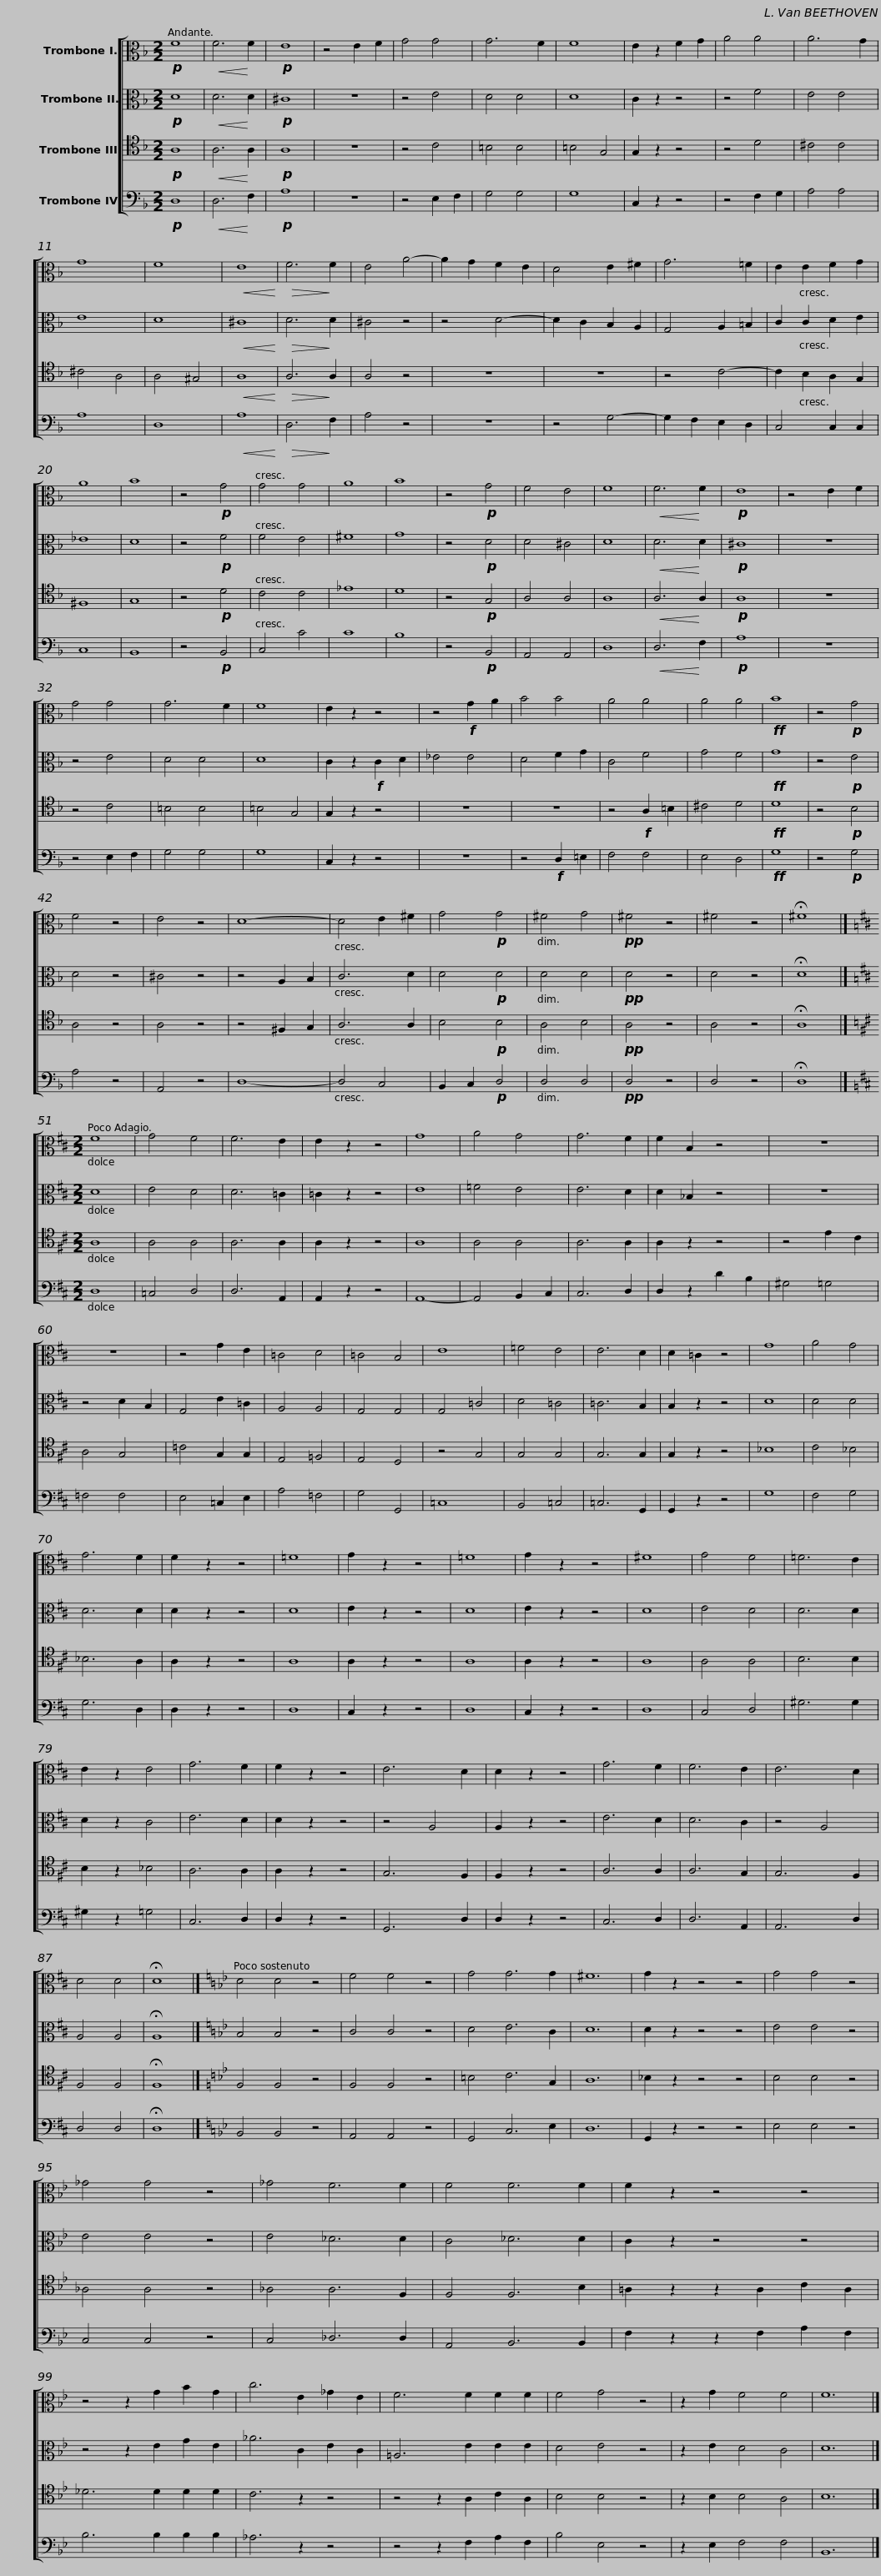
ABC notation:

X:1
%%score [ 1 2 3 4 ]
L:1/8
M:2/2
I:linebreak $
K:F
V:1 alto
V:2 alto
V:3 tenor
V:4 bass
V:1
!p! F8 |!<(! F6!<)! F2 |!p! E8 | z4 E2 F2 | G4 G4 | %5
 G6 F2 | F8 | E2 z2 F2 G2 | A4 A4 | A6 G2 | %10
 G8 |$ F8 |!<(! E8!<)! |!>(! F6!>)! F2 | E4 A4- | %15
 A2 G2 F2 E2 | D4 E2 ^F2 | G6 =F2 | E2 E2 F2 G2 | A8 | %20
 B8 | z4!p! G4 | G4 G4 | A8 |$ B8 | %25
 z4!p! G4 | F4 E4 | F8 |!<(! F6!<)! F2 |!p! E8 | %30
 z4 E2 F2 | G4 G4 | G6 F2 | F8 | E2 z2 z4 | %35
 z4!f! G2 A2 |$ B4 B4 | A4 A4 | A4 A4 |!ff! B8 | %40
 z4!p! G4 | F4 z4 | E4 z4 | D8- | D4 E2 ^F2 | %45
 G4!p! G4 | ^F4 G4 |!pp! ^F4 z4 | ^F4 z4 | !fermata!^F8 |]$ %50
[K:D][M:2/2] F8 | G4 F4 | F6 E2 | E2 z2 z4 | G8 | %55
 A4 G4 | G6 F2 | F2 B,2 z4 | z8 | z8 | %60
 z4 G2 E2 | =C4 D4 |$ =C4 B,4 | E8 | =F4 E4 | %65
 E6 D2 | D2 =C2 z4 | G8 | A4 G4 | G6 F2 | %70
 F2 z2 z4 | =F8 | G2 z2 z4 | =F8 | G2 z2 z4 |$ %75
 ^F8 | G4 F4 | =F6 E2 | E2 z2 E4 | G6 F2 | %80
 F2 z2 z4 | E6 D2 | D2 z2 z4 | G6 F2 | F6 E2 | %85
 E6 D2 | D4 D4 | !fermata!D8 |]$[K:Bb] D4 D4 z4 | F4 F4 z4 | %90
 G4 G6 G2 | ^F12 | G2 z2 z4 z4 | G4 G4 z4 | _G4 G4 z4 | %95
 _G4 F6 F2 |$ F4 F6 F2 | F2 z2 z4 z4 | z4 z2 G2 B2 G2 | c6 E2 _G2 E2 | %100
 F6 F2 F2 F2 | F4 G4 z4 | z2 G2 F4 F4 | F12 |] %104
V:2
!p! D8 |!<(! D6!<)! D2 |!p! ^C8 | z8 | z4 E4 | %5
 D4 D4 | D8 | C2 z2 z4 | z4 F4 | E4 E4 | %10
 E8 |$ D8 |!<(! ^C8!<)! |!>(! D6!>)! D2 | ^C4 z4 | %15
 z4 D4- | D2 C2 B,2 A,2 | G,4 A,2 =B,2 | C2 C2 D2 E2 | _E8 | %20
 D8 | z4!p! F4 | F4 E4 | ^F8 |$ G8 | %25
 z4!p! D4 | D4 ^C4 | D8 |!<(! D6!<)! D2 |!p! ^C8 | %30
 z8 | z4 E4 | D4 D4 | D8 | C2 z2!f! C2 D2 | %35
 _E4 E4 |$ D4 F2 G2 | C4 F4 | G4 F4 |!ff! G8 | %40
 z4!p! E4 | D4 z4 | ^C4 z4 | z4 A,2 B,2 | C6 D2 | %45
 D4!p! D4 | D4 D4 |!pp! D4 z4 | D4 z4 | !fermata!D8 |]$ %50
[K:D][M:2/2] D8 | E4 D4 | D6 =C2 | =C2 z2 z4 | E8 | %55
 =F4 E4 | E6 D2 | D2 _B,2 z4 | z8 | z4 D2 B,2 | %60
 G,4 E2 =C2 | A,4 A,4 |$ G,4 G,4 | G,4 =C4 | D4 =C4 | %65
 =C6 B,2 | B,2 z2 z4 | D8 | D4 D4 | D6 D2 | %70
 D2 z2 z4 | D8 | E2 z2 z4 | D8 | E2 z2 z4 |$ %75
 D8 | E4 D4 | D6 D2 | D2 z2 C4 | E6 D2 | %80
 D2 z2 z4 | z4 A,4 | A,2 z2 z4 | E6 D2 | D6 C2 | %85
 z4 A,4 | A,4 A,4 | !fermata!A,8 |]$[K:Bb] B,4 B,4 z4 | C4 C4 z4 | %90
 D4 E6 C2 | D12 | D2 z2 z4 z4 | E4 E4 z4 | E4 E4 z4 | %95
 E4 _D6 D2 |$ C4 _D6 D2 | C2 z2 z4 z4 | z4 z2 E2 G2 E2 | _A6 C2 E2 C2 | %100
 =A,6 E2 E2 E2 | D4 E4 z4 | z2 E2 D4 C4 | D12 |] %104
V:3
!p! A,8 |!<(! A,6!<)! A,2 |!p! A,8 | z8 | z4 C4 | %5
 =B,4 B,4 | =B,4 G,4 | G,2 z2 z4 | z4 D4 | ^C4 C4 | %10
 ^C4 A,4 |$ A,4 ^G,4 |!<(! A,8!<)! |!>(! A,6!>)! A,2 | A,4 z4 | %15
 z8 | z8 | z4 C4- | C2 B,2 A,2 G,2 | ^F,8 | %20
 G,8 | z4!p! D4 | C4 C4 | _E8 |$ D8 | %25
 z4!p! G,4 | A,4 A,4 | A,8 |!<(! A,6!<)! A,2 |!p! A,8 | %30
 z8 | z4 C4 | =B,4 B,4 | =B,4 G,4 | G,2 z2 z4 | %35
 z8 |$ z8 | z4!f! A,2 =B,2 | ^C4 D4 |!ff! D8 | %40
 z4!p! B,4 | A,4 z4 | A,4 z4 | z4 ^F,2 G,2 | A,6 A,2 | %45
 B,4!p! B,4 | A,4 B,4 |!pp! A,4 z4 | A,4 z4 | !fermata!A,8 |]$ %50
[K:D][M:2/2] A,8 | A,4 A,4 | A,6 A,2 | A,2 z2 z4 | A,8 | %55
 A,4 A,4 | A,6 A,2 | A,2 z2 z4 | z4 E2 C2 | A,4 G,4 | %60
 =C4 G,2 G,2 | E,4 =F,4 |$ E,4 D,4 | z4 G,4 | G,4 G,4 | %65
 G,6 G,2 | G,2 z2 z4 | _B,8 | C4 _B,4 | _B,6 A,2 | %70
 A,2 z2 z4 | A,8 | A,2 z2 z4 | A,8 | A,2 z2 z4 |$ %75
 A,8 | A,4 A,4 | B,6 B,2 | B,2 z2 _B,4 | A,6 A,2 | %80
 A,2 z2 z4 | G,6 F,2 | F,2 z2 z4 | A,6 A,2 | A,6 G,2 | %85
 G,6 F,2 | F,4 F,4 | !fermata!F,8 |]$[K:Bb] F,4 F,4 z4 | F,4 F,4 z4 | %90
 =B,4 C6 G,2 | A,12 | _B,2 z2 z4 z4 | B,4 B,4 z4 | _A,4 A,4 z4 | %95
 _A,4 A,6 F,2 |$ F,4 F,6 B,2 | =A,2 z2 z2 A,2 C2 A,2 | _D6 D2 D2 D2 | C6 z2 z4 | %100
 z4 z2 A,2 C2 A,2 | B,4 B,4 z4 | z2 B,2 B,4 A,4 | B,12 |] %104
V:4
!p! D,8 |!<(! D,6!<)! F,2 |!p! A,8 | z8 | z4 E,2 F,2 | %5
 G,4 G,4 | G,8 | C,2 z2 z4 | z4 F,2 G,2 | A,4 A,4 | %10
 A,8 |$ D,8 |!<(! A,8!<)! |!>(! D,6!>)! F,2 | A,4 z4 | %15
 z8 | z4 G,4- | G,2 F,2 E,2 D,2 | C,4 C,2 C,2 | C,8 | %20
 B,,8 | z4!p! B,,4 | C,4 C4 | C8 |$ B,8 | %25
 z4!p! B,,4 | A,,4 A,,4 | D,8 |!<(! D,6!<)! F,2 |!p! A,8 | %30
 z8 | z4 E,2 F,2 | G,4 G,4 | G,8 | C,2 z2 z4 | %35
 z8 |$ z4!f! D,2 =E,2 | F,4 F,4 | E,4 D,4 |!ff! G,8 | %40
 z4!p! G,4 | A,4 z4 | A,,4 z4 | D,8- | D,4 C,4 | %45
 B,,2 C,2!p! D,4 | D,4 D,4 |!pp! D,4 z4 | D,4 z4 | !fermata!D,8 |]$ %50
[K:D][M:2/2] D,8 | =C,4 D,4 | D,6 A,,2 | A,,2 z2 z4 | A,,8- | %55
 A,,4 B,,2 C,2 | C,6 D,2 | D,2 z2 D2 B,2 | ^G,4 =G,4 | =F,4 F,4 | %60
 E,4 =C,2 E,2 | A,4 =F,4 |$ G,4 G,,4 | =C,8 | B,,4 =C,4 | %65
 =C,6 G,,2 | G,,2 z2 z4 | G,8 | F,4 G,4 | G,6 D,2 | %70
 D,2 z2 z4 | D,8 | C,2 z2 z4 | D,8 | C,2 z2 z4 |$ %75
 D,8 | C,4 D,4 | ^G,6 G,2 | ^G,2 z2 =G,4 | C,6 D,2 | %80
 D,2 z2 z4 | G,,6 D,2 | D,2 z2 z4 | C,6 D,2 | D,6 A,,2 | %85
 A,,6 D,2 | D,4 D,4 | !fermata!D,8 |]$[K:Bb] B,,4 B,,4 z4 | A,,4 A,,4 z4 | %90
 G,,4 C,6 E,2 | D,12 | G,,2 z2 z4 z4 | E,4 E,4 z4 | C,4 C,4 z4 | %95
 C,4 _D,6 D,2 |$ A,,4 B,,6 B,,2 | F,2 z2 z2 F,2 A,2 F,2 | B,6 B,2 B,2 B,2 | _A,6 z2 z4 | %100
 z4 z2 F,2 A,2 F,2 | B,4 E,4 z4 | z2 E,2 F,4 F,4 | B,,12 |] %104
